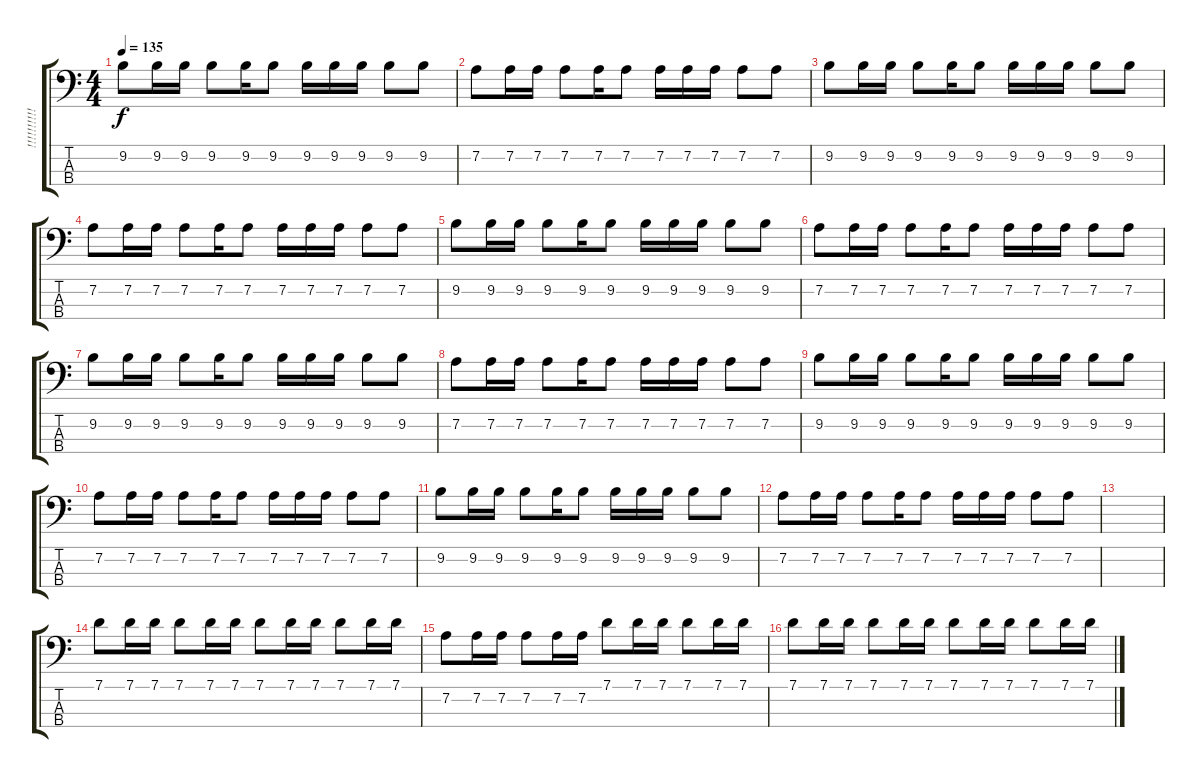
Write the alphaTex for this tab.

\track ("!!!!!!!!!!!" "!!!!!!!!!!") {instrument synthbass2}
\staff {score tabs}
\tuning (G2 D2 A1 E1) {hide}
\ts (4 4)
\tempo 135
\clef f4
\ks c
9.2.8{dy f} 9.2.16 9.2.16 9.2.8 9.2.16 9.2.8 9.2.16 9.2.16 9.2.16 9.2.8 9.2.8 |
7.2.8 7.2.16 7.2.16 7.2.8 7.2.16 7.2.8 7.2.16 7.2.16 7.2.16 7.2.8 7.2.8 |
9.2.8 9.2.16 9.2.16 9.2.8 9.2.16 9.2.8 9.2.16 9.2.16 9.2.16 9.2.8 9.2.8 |
7.2.8 7.2.16 7.2.16 7.2.8 7.2.16 7.2.8 7.2.16 7.2.16 7.2.16 7.2.8 7.2.8 |
9.2.8 9.2.16 9.2.16 9.2.8 9.2.16 9.2.8 9.2.16 9.2.16 9.2.16 9.2.8 9.2.8 |
7.2.8 7.2.16 7.2.16 7.2.8 7.2.16 7.2.8 7.2.16 7.2.16 7.2.16 7.2.8 7.2.8 |
9.2.8 9.2.16 9.2.16 9.2.8 9.2.16 9.2.8 9.2.16 9.2.16 9.2.16 9.2.8 9.2.8 |
7.2.8 7.2.16 7.2.16 7.2.8 7.2.16 7.2.8 7.2.16 7.2.16 7.2.16 7.2.8 7.2.8 |
9.2.8 9.2.16 9.2.16 9.2.8 9.2.16 9.2.8 9.2.16 9.2.16 9.2.16 9.2.8 9.2.8 |
7.2.8 7.2.16 7.2.16 7.2.8 7.2.16 7.2.8 7.2.16 7.2.16 7.2.16 7.2.8 7.2.8 |
9.2.8 9.2.16 9.2.16 9.2.8 9.2.16 9.2.8 9.2.16 9.2.16 9.2.16 9.2.8 9.2.8 |
7.2.8 7.2.16 7.2.16 7.2.8 7.2.16 7.2.8 7.2.16 7.2.16 7.2.16 7.2.8 7.2.8 |
|
7.1.8 7.1.16 7.1.16 7.1.8 7.1.16 7.1.16 7.1.8 7.1.16 7.1.16 7.1.8 7.1.16 7.1.16 |
7.2.8 7.2.16 7.2.16 7.2.8 7.2.16 7.2.16 7.1.8 7.1.16 7.1.16 7.1.8 7.1.16 7.1.16 |
7.1.8 7.1.16 7.1.16 7.1.8 7.1.16 7.1.16 7.1.8 7.1.16 7.1.16 7.1.8 7.1.16 7.1.16
